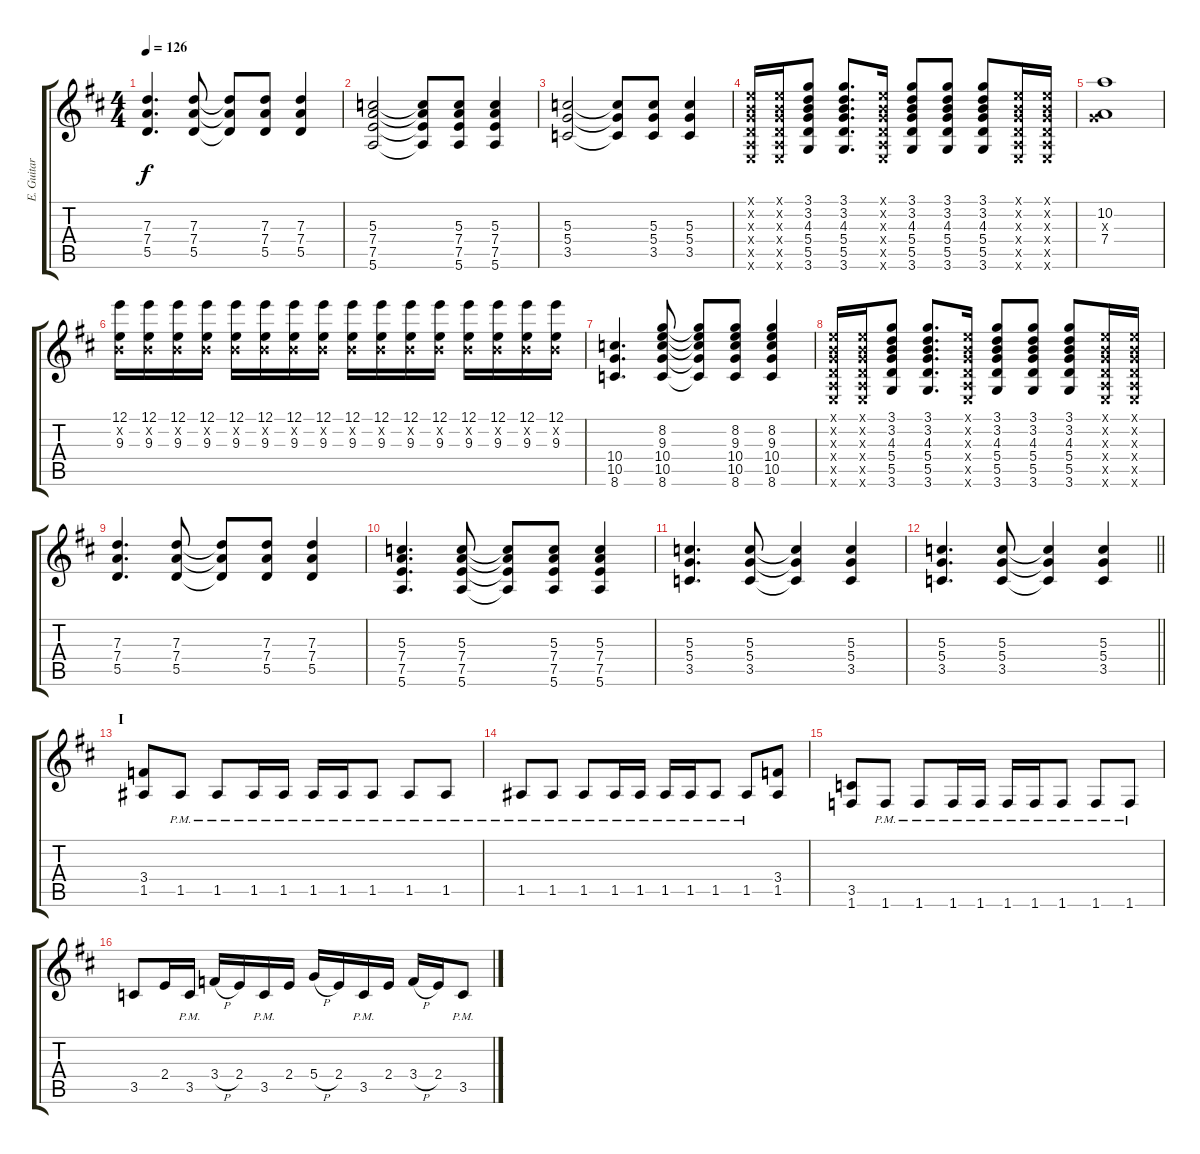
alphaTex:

\track ("E. Guitar II" "E. Guitar ") {instrument overdrivenguitar}
\staff {score tabs}
\tuning (E4 B3 G3 D3 A2 E2) {hide}
\ts (4 4)
\tempo 126
\clef g2
\ks d
(7.3 7.4 5.5).4{d dy f} (7.3 7.4 5.5).8 (7.3{t} 7.4{t} 5.5{t}).8 (7.3 7.4 5.5).8 (7.3 7.4 5.5).4 |
(5.3 7.4 7.5 5.6).2 (5.3{t} 7.4{t} 7.5{t} 5.6{t}).8 (5.3 7.4 7.5 5.6).8 (5.3 7.4 7.5 5.6).4 |
(5.3 5.4 3.5).2 (5.3{t} 5.4{t} 3.5{t}).8 (5.3 5.4 3.5).8 (5.3 5.4 3.5).4 |
(0.1{x} 0.2{x} 0.3{x} 0.4{x} 0.5{x} 0.6{x}).16 (0.1{x} 0.2{x} 0.3{x} 0.4{x} 0.5{x} 0.6{x}).16 (3.1 3.2 4.3 5.4 5.5 3.6).8 (3.1 3.2 4.3 5.4 5.5 3.6).8{d} (0.1{x} 0.2{x} 0.3{x} 0.4{x} 0.5{x} 0.6{x}).16 (3.1 3.2 4.3 5.4 5.5 3.6).8 (3.1 3.2 4.3 5.4 5.5 3.6).8 (3.1 3.2 4.3 5.4 5.5 3.6).8 (0.1{x} 0.2{x} 0.3{x} 0.4{x} 0.5{x} 0.6{x}).16 (0.1{x} 0.2{x} 0.3{x} 0.4{x} 0.5{x} 0.6{x}).16 |
(10.2 0.3{x} 7.4).1 |
(12.1 0.2{x} 9.3).16 (12.1 0.2{x} 9.3).16 (12.1 0.2{x} 9.3).16 (12.1 0.2{x} 9.3).16 (12.1 0.2{x} 9.3).16 (12.1 0.2{x} 9.3).16 (12.1 0.2{x} 9.3).16 (12.1 0.2{x} 9.3).16 (12.1 0.2{x} 9.3).16 (12.1 0.2{x} 9.3).16 (12.1 0.2{x} 9.3).16 (12.1 0.2{x} 9.3).16 (12.1 0.2{x} 9.3).16 (12.1 0.2{x} 9.3).16 (12.1 0.2{x} 9.3).16 (12.1 0.2{x} 9.3).16 |
(10.4 10.5 8.6).4{d} (8.2 9.3 10.4 10.5 8.6).8 (8.2{t} 9.3{t} 10.4{t} 10.5{t} 8.6{t}).8 (8.2 9.3 10.4 10.5 8.6).8 (8.2 9.3 10.4 10.5 8.6).4 |
(0.1{x} 0.2{x} 0.3{x} 0.4{x} 0.5{x} 0.6{x}).16 (0.1{x} 0.2{x} 0.3{x} 0.4{x} 0.5{x} 0.6{x}).16 (3.1 3.2 4.3 5.4 5.5 3.6).8 (3.1 3.2 4.3 5.4 5.5 3.6).8{d} (0.1{x} 0.2{x} 0.3{x} 0.4{x} 0.5{x} 0.6{x}).16 (3.1 3.2 4.3 5.4 5.5 3.6).8 (3.1 3.2 4.3 5.4 5.5 3.6).8 (3.1 3.2 4.3 5.4 5.5 3.6).8 (0.1{x} 0.2{x} 0.3{x} 0.4{x} 0.5{x} 0.6{x}).16 (0.1{x} 0.2{x} 0.3{x} 0.4{x} 0.5{x} 0.6{x}).16 |
(7.3 7.4 5.5).4{d} (7.3 7.4 5.5).8 (7.3{t} 7.4{t} 5.5{t}).8 (7.3 7.4 5.5).8 (7.3 7.4 5.5).4 |
(5.3 7.4 7.5 5.6).4{d} (5.3 7.4 7.5 5.6).8 (5.3{t} 7.4{t} 7.5{t} 5.6{t}).8 (5.3 7.4 7.5 5.6).8 (5.3 7.4 7.5 5.6).4 |
(5.3 5.4 3.5).4{d} (5.3 5.4 3.5).8 (5.3{t} 5.4{t} 3.5{t}).4 (5.3 5.4 3.5).4 |
\barLineRight lightlight
(5.3 5.4 3.5).4{d} (5.3 5.4 3.5).8 (5.3{t} 5.4{t} 3.5{t}).4 (5.3 5.4 3.5).4 |
\section ("" "I")
(3.4 1.5).8 1.5{pm}.8 1.5{pm}.8 1.5{pm}.16 1.5{pm}.16 1.5{pm}.16 1.5{pm}.16 1.5{pm}.8 1.5{pm}.8 1.5{pm}.8 |
1.5{pm}.8 1.5{pm}.8 1.5{pm}.8 1.5{pm}.16 1.5{pm}.16 1.5{pm}.16 1.5{pm}.16 1.5{pm}.8 1.5{pm}.8 (3.4 1.5).8 |
(3.5 1.6).8 1.6{pm}.8 1.6{pm}.8 1.6{pm}.16 1.6{pm}.16 1.6{pm}.16 1.6{pm}.16 1.6{pm}.8 1.6{pm}.8 1.6{pm}.8 |
3.5.8 2.4.16 3.5{pm}.16 3.4{h}.16 2.4.16 3.5{pm}.16 2.4.16 5.4{h}.16 2.4.16 3.5{pm}.16 2.4.16 3.4{h}.16 2.4.16 3.5{pm}.8
